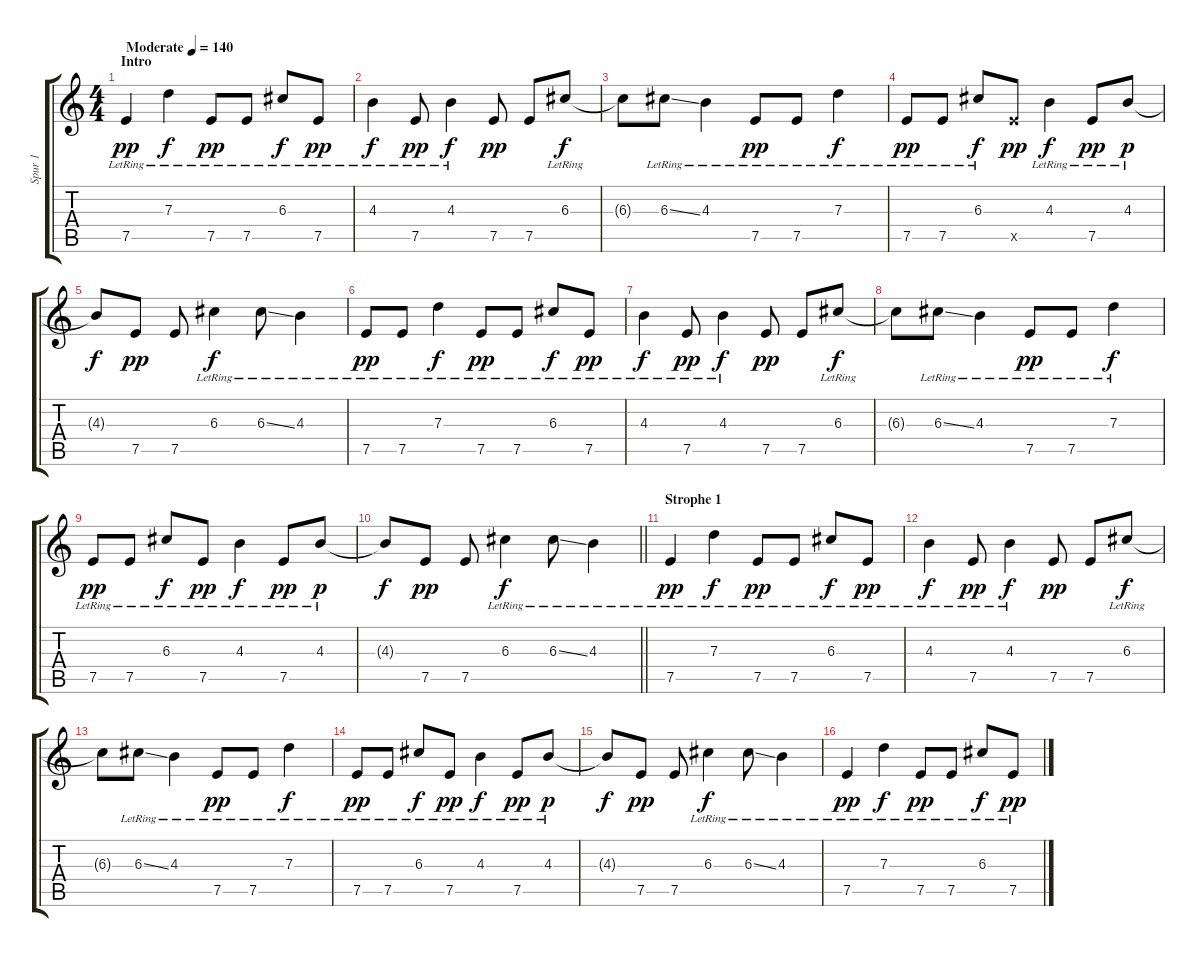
\track ("Spur 1" "Spur 1") {instrument electricguitarjazz}
\staff {score tabs}
\tuning (E4 B3 G3 D3 A2 E2) {hide}
\ts (4 4)
\section ("" "Intro")
\tempo (140 "Moderate")
\clef g2
\ks c
7.5{lr}.4{dy pp instrument electricguitarjazz beam Up} 7.3{lr}.4{dy f} 7.5{lr}.8{dy pp} 7.5{lr}.8 6.3{lr}.8{dy f} 7.5{lr}.8{dy pp} |
4.3{lr}.4{dy f} 7.5{lr}.8{dy pp} 4.3{lr}.4{dy f} 7.5.8{dy pp} 7.5.8 6.3{lr}.8{dy f} |
6.3{t}.8 6.3{ss lr}.8 4.3{lr}.4 7.5{lr}.8{dy pp} 7.5{lr}.8 7.3{lr}.4{dy f} |
7.5{lr}.8{dy pp} 7.5{lr}.8 6.3{lr}.8{dy f} 7.5{x}.8{dy pp} 4.3{lr}.4{dy f} 7.5{lr}.8{dy pp} 4.3{lr}.8{dy p} |
4.3{t}.8{dy f} 7.5.8{dy pp} 7.5.8 6.3{lr}.4{dy f} 6.3{ss lr}.8 4.3{lr}.4 |
7.5{lr}.8{dy pp} 7.5{lr}.8 7.3{lr}.4{dy f} 7.5{lr}.8{dy pp} 7.5{lr}.8 6.3{lr}.8{dy f} 7.5{lr}.8{dy pp} |
4.3{lr}.4{dy f} 7.5{lr}.8{dy pp} 4.3{lr}.4{dy f} 7.5.8{dy pp} 7.5.8 6.3{lr}.8{dy f} |
6.3{t}.8 6.3{ss lr}.8 4.3{lr}.4 7.5{lr}.8{dy pp} 7.5{lr}.8 7.3{lr}.4{dy f} |
7.5{lr}.8{dy pp} 7.5{lr}.8 6.3{lr}.8{dy f} 7.5{lr}.8{dy pp} 4.3{lr}.4{dy f} 7.5{lr}.8{dy pp} 4.3{lr}.8{dy p} |
\barLineRight lightlight
4.3{t}.8{dy f} 7.5.8{dy pp} 7.5.8 6.3{lr}.4{dy f} 6.3{ss lr}.8 4.3{lr}.4 |
\section ("" "Strophe 1")
7.5{lr}.4{dy pp beam Up} 7.3{lr}.4{dy f} 7.5{lr}.8{dy pp} 7.5{lr}.8 6.3{lr}.8{dy f} 7.5{lr}.8{dy pp} |
4.3{lr}.4{dy f} 7.5{lr}.8{dy pp} 4.3{lr}.4{dy f} 7.5.8{dy pp} 7.5.8 6.3{lr}.8{dy f} |
6.3{t}.8 6.3{ss lr}.8 4.3{lr}.4 7.5{lr}.8{dy pp} 7.5{lr}.8 7.3{lr}.4{dy f} |
7.5{lr}.8{dy pp} 7.5{lr}.8 6.3{lr}.8{dy f} 7.5{lr}.8{dy pp} 4.3{lr}.4{dy f} 7.5{lr}.8{dy pp} 4.3{lr}.8{dy p} |
4.3{t}.8{dy f} 7.5.8{dy pp} 7.5.8 6.3{lr}.4{dy f} 6.3{ss lr}.8 4.3{lr}.4 |
7.5{lr}.4{dy pp beam Up} 7.3{lr}.4{dy f} 7.5{lr}.8{dy pp} 7.5{lr}.8 6.3{lr}.8{dy f} 7.5{lr}.8{dy pp}
